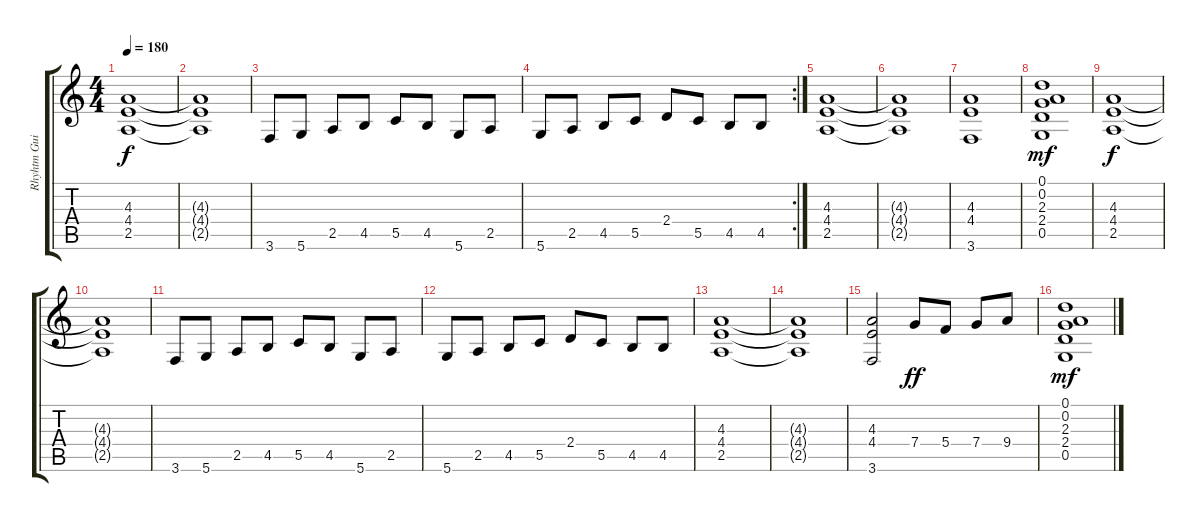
\track ("Rhyhtm Guitar" "Rhyhtm Gui") {instrument distortionguitar}
\staff {score tabs}
\tuning (D4 A3 F3 C3 G2 D2) {hide}
\ts (4 4)
\tempo 180
\clef g2
\ks c
(4.3 4.4 2.5).1{dy f} |
(4.3{t} 4.4{t} 2.5{t}).1 |
3.6.8 5.6.8 2.5.8 4.5.8 5.5.8 4.5.8 5.6.8 2.5.8 |
\rc 2
5.6.8 2.5.8 4.5.8 5.5.8 2.4.8 5.5.8 4.5.8 4.5.8 |
(4.3 4.4 2.5).1{volume 13} |
(4.3{t} 4.4{t} 2.5{t}).1 |
(4.3 4.4 3.6).1 |
(0.1 0.2 2.3 2.4 0.5).1{dy mf} |
(4.3 4.4 2.5).1{dy f} |
(4.3{t} 4.4{t} 2.5{t}).1 |
3.6.8 5.6.8 2.5.8 4.5.8 5.5.8 4.5.8 5.6.8 2.5.8 |
5.6.8 2.5.8 4.5.8 5.5.8 2.4.8 5.5.8 4.5.8 4.5.8 |
(4.3 4.4 2.5).1{volume 13} |
(4.3{t} 4.4{t} 2.5{t}).1 |
(4.3 4.4 3.6).2 7.4.8{dy ff} 5.4.8 7.4.8 9.4.8 |
(0.1 0.2 2.3 2.4 0.5).1{dy mf}
